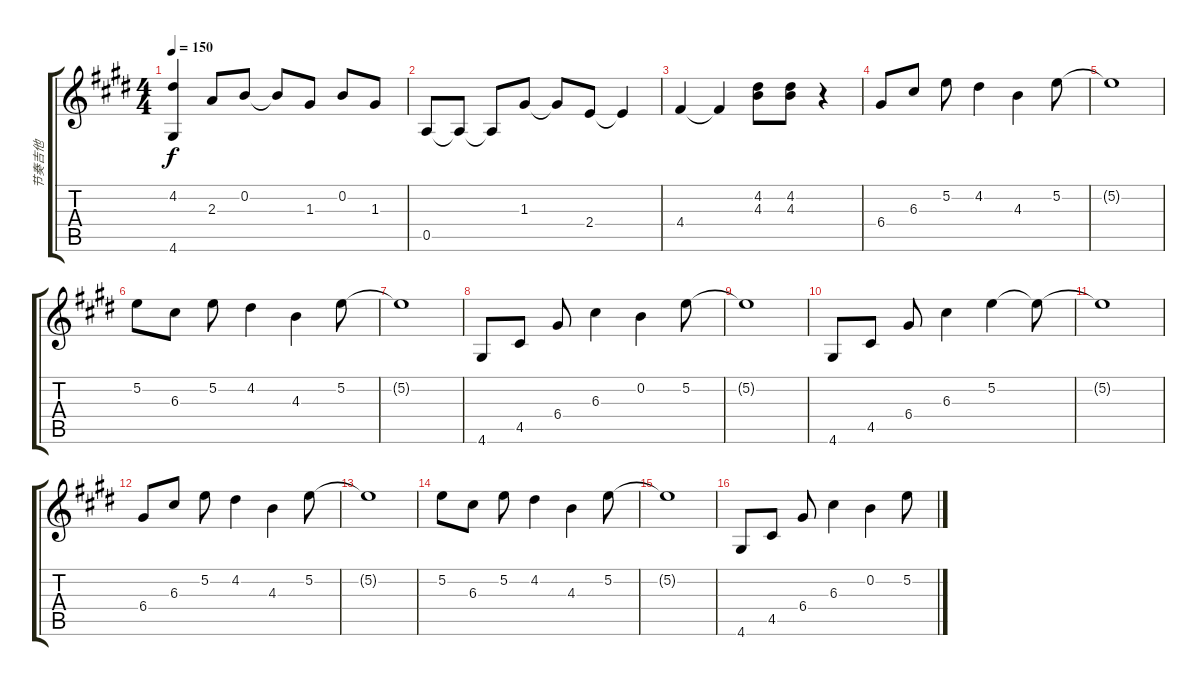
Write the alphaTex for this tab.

\track ("节奏吉他" "节奏吉他") {instrument electricguitarclean}
\staff {score tabs}
\tuning (E4 B3 G3 D3 A2 E2) {hide}
\ts (4 4)
\tempo 150
\clef g2
\ks e
(4.2 4.6).4{dy f} 2.3.8 0.2.8 0.2{t}.8 1.3.8 0.2.8 1.3.8 |
0.5.8 0.5{t}.8 0.5{t}.8 1.3.8 1.3{t}.8 2.4.8 2.4{t}.4 |
4.4.4 4.4{t}.4 (4.2 4.3).8 (4.2 4.3).8 r.4 |
6.4.8 6.3.8 5.2.8 4.2.4 4.3.4 5.2.8 |
5.2{t}.1 |
5.2.8{txt ""} 6.3.8 5.2.8 4.2.4 4.3.4 5.2.8 |
5.2{t}.1 |
4.6.8 4.5.8 6.4.8 6.3.4 0.2.4 5.2.8 |
5.2{t}.1 |
4.6.8 4.5.8 6.4.8 6.3.4 5.2.4 5.2{t}.8 |
5.2{t}.1 |
6.4.8 6.3.8 5.2.8 4.2.4 4.3.4 5.2.8 |
5.2{t}.1 |
5.2.8 6.3.8 5.2.8 4.2.4 4.3.4 5.2.8 |
5.2{t}.1 |
4.6.8 4.5.8 6.4.8 6.3.4 0.2.4 5.2.8
